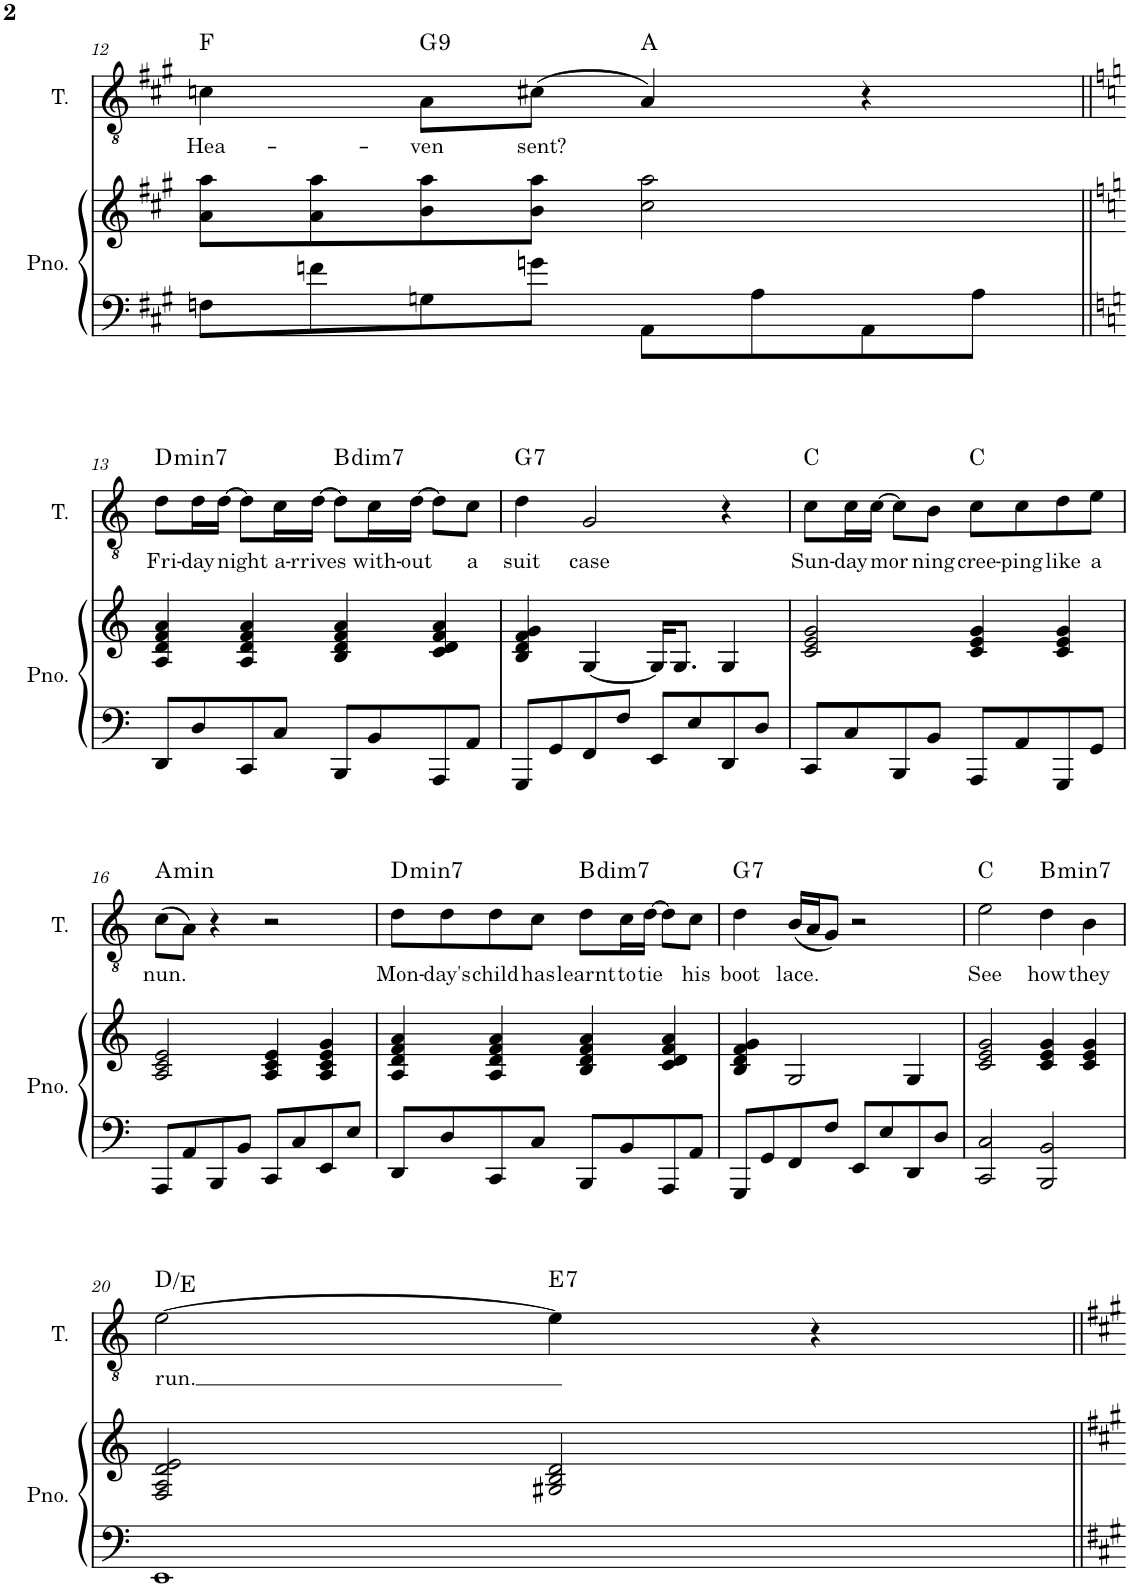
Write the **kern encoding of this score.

**kern	**kern	**kern	**text	**harte
*part2	*part2	*part1	*part1	*part1
*staff3	*staff2	*staff1	*staff1	*
*I"Piano	*	*I"Tenor	*	*
*I'Pno.	*	*I'T.	*	*
!!LO:PB:g=z
*clefF4	*clefG2	*clefGv2	*	*
*k[f#c#g#]	*k[f#c#g#]	*k[f#c#g#]	*	*
*M4/4	*M4/4	*M4/4	*	*
=12	=12	=12	=12	=12
!	!	!	!LO:LY:b	!
8Fn\L	8a\ 8aa\L	4cn\	Hea-	F:maj
8fn\	8a\ 8aa\	.	.	.
!	!	!	!LO:LY:b	!LO:H:kt=9
8Gn\	8b\ 8aa\	8A\L	-ven	G:9
!	!	!	!LO:LY:b	!
8gn\J	8b\ 8aa\J	(8c#X\J	sent?	.
8AA\L	2cc#\ 2aa\	4A/)	.	A:maj
8A\	.	.	.	.
8AA\	.	4r	.	.
8A\J	.	.	.	.
!!LO:LB:g=z
=13||	=13||	=13||	=13||	=13||
*k[]	*k[]	*k[]	*	*
!	!	!	!LO:LY:b	!LO:H:kt=min7
8DD/L	4A/ 4d/ 4f/ 4a/	8d\L	Fri-	D:min7
!	!	!	!LO:LY:b	!
8D/	.	16d\L	-day	.
!	!	!	!LO:LY:b	!
.	.	[16d\JJ	night	.
8CC/	4A/ 4d/ 4f/ 4a/	8d\L]	.	.
!	!	!	!LO:LY:b	!
8C/J	.	16c\L	a-	.
!	!	!	!LO:LY:b	!
.	.	[16d\JJ	-rrives	.
!	!	!	!	!LO:H:kt=dim7
8BBB/L	4B/ 4d/ 4f/ 4a/	8d\L]	.	B:dim7
!	!	!	!LO:LY:b	!
8BB/	.	16c\L	with-	.
!	!	!	!LO:LY:b	!
.	.	[16d\JJ	-out	.
8AAA/	4c/ 4d/ 4f/ 4a/	8d\L]	.	.
!	!	!	!LO:LY:b	!
8AA/J	.	8c\J	a	.
=14	=14	=14	=14	=14
!	!	!	!LO:LY:b	!LO:H:kt=7
8GGG/L	4B/ 4d/ 4f/ 4g/	4d\	suit	G:7
8GG/	.	.	.	.
!	!	!	!LO:LY:b	!
8FF/	[4G/	2G/	case	.
8F/J	.	.	.	.
8EE/L	16G/KL]	.	.	.
.	8.G/J	.	.	.
8E/	.	.	.	.
8DD/	4G/	4r	.	.
8D/J	.	.	.	.
=15	=15	=15	=15	=15
!	!	!	!LO:LY:b	!
8CC/L	2c/ 2e/ 2g/	8c\L	Sun-	C:maj
!	!	!	!LO:LY:b	!
8C/	.	16c\L	-day	.
!	!	!	!LO:LY:b	!
.	.	[16c\JJ	-mor	.
8BBB/	.	8c\L]	.	.
!	!	!	!LO:LY:b	!
8BB/J	.	8B\J	ning	.
!	!	!	!LO:LY:b	!
8AAA/L	4c/ 4e/ 4g/	8c\L	cree-	C:maj
!	!	!	!LO:LY:b	!
8AA/	.	8c\	-ping	.
!	!	!	!LO:LY:b	!
8GGG/	4c/ 4e/ 4g/	8d\	like	.
!	!	!	!LO:LY:b	!
8GG/J	.	8e\J	a	.
!!LO:LB:g=z
=16	=16	=16	=16	=16
!	!	!	!LO:LY:b	!LO:H:kt=min
8AAA/L	2A/ 2c/ 2e/	(8c\L	nun.	A:min
8AA/	.	8A\J)	.	.
8BBB/	.	4r	.	.
8BB/J	.	.	.	.
8CC/L	4A/ 4c/ 4e/	2r	.	.
8C/	.	.	.	.
8EE/	4A/ 4c/ 4e/ 4g/	.	.	.
8E/J	.	.	.	.
=17	=17	=17	=17	=17
!	!	!	!LO:LY:b	!LO:H:kt=min7
8DD/L	4A/ 4d/ 4f/ 4a/	8d\L	Mon-	D:min7
!	!	!	!LO:LY:b	!
8D/	.	8d\	-day's	.
!	!	!	!LO:LY:b	!
8CC/	4A/ 4d/ 4f/ 4a/	8d\	child	.
!	!	!	!LO:LY:b	!
8C/J	.	8c\J	has	.
!	!	!	!LO:LY:b	!LO:H:kt=dim7
8BBB/L	4B/ 4d/ 4f/ 4a/	8d\L	learnt	B:dim7
!	!	!	!LO:LY:b	!
8BB/	.	16c\L	to	.
!	!	!	!LO:LY:b	!
.	.	[16d\JJ	tie	.
8AAA/	4c/ 4d/ 4f/ 4a/	8d\L]	.	.
!	!	!	!LO:LY:b	!
8AA/J	.	8c\J	his	.
=18	=18	=18	=18	=18
!	!	!	!LO:LY:b	!LO:H:kt=7
8GGG/L	4B/ 4d/ 4f/ 4g/	4d\	boot	G:7
8GG/	.	.	.	.
!	!	!	!LO:LY:b	!
8FF/	2G/	(16B/LL	lace.	.
.	.	16A/J	.	.
8F/J	.	8G/J)	.	.
8EE/L	.	2r	.	.
8E/	.	.	.	.
8DD/	4G/	.	.	.
8D/J	.	.	.	.
=19	=19	=19	=19	=19
!	!	!	!LO:LY:b	!
2CC/ 2C/	2c/ 2e/ 2g/	2e\	See	C:maj
!	!	!	!LO:LY:b	!LO:H:kt=min7
2BBB/ 2BB/	4c/ 4e/ 4g/	4d\	how	B:min7
!	!	!	!LO:LY:b	!
.	4c/ 4e/ 4g/	4B\	they	.
!!LO:LB:g=z
=20	=20	=20	=20	=20
!	!	!	!LO:LY:b	!
1EE	2F/ 2A/ 2d/ 2e/	[2e\	run.	D:maj/2
!	!	!	!	!LO:H:kt=7
.	2G#X/ 2B/ 2d/	4e\]	.	E:7
.	.	4r	.	.
=||	=||	=||	=||	=||
*-	*-	*-	*-	*-
